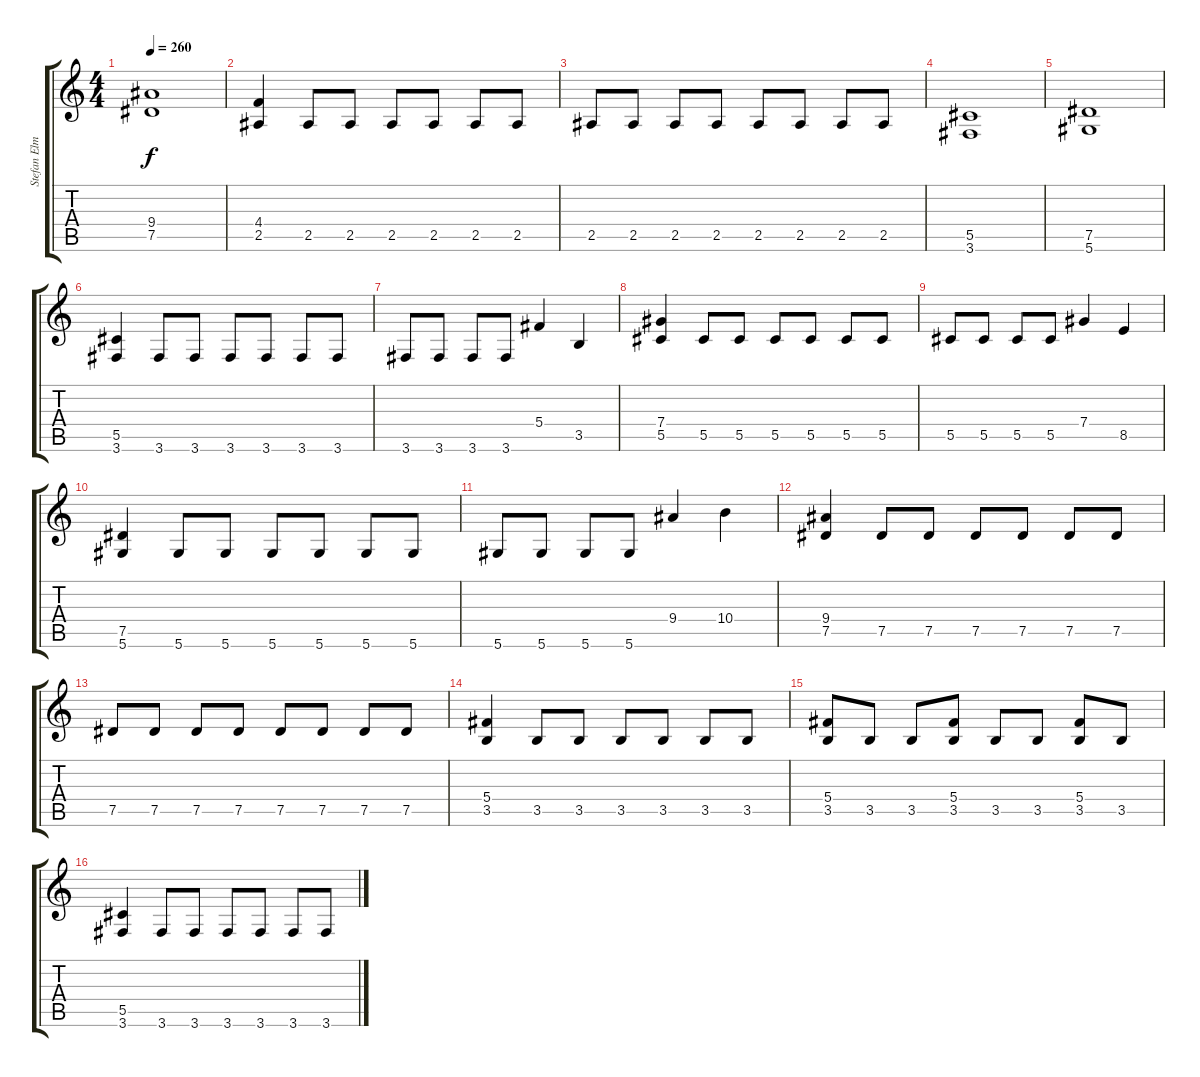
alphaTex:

\track ("Stefan Elmgren (Rhythm Guitar)" "Stefan Elm") {instrument distortionguitar}
\staff {score tabs}
\tuning (Eb4 Bb3 Gb3 Db3 Ab2 Eb2) {hide}
\ts (4 4)
\tempo 260
\clef g2
\ks c
(9.4 7.5).1{dy f} |
(4.4 2.5).4 2.5.8 2.5.8 2.5.8 2.5.8 2.5.8 2.5.8 |
2.5.8 2.5.8 2.5.8 2.5.8 2.5.8 2.5.8 2.5.8 2.5.8 |
(5.5 3.6).1 |
(7.5 5.6).1 |
(5.5 3.6).4 3.6.8 3.6.8 3.6.8 3.6.8 3.6.8 3.6.8 |
3.6.8 3.6.8 3.6.8 3.6.8 5.4.4 3.5.4 |
(7.4 5.5).4 5.5.8 5.5.8 5.5.8 5.5.8 5.5.8 5.5.8 |
5.5.8 5.5.8 5.5.8 5.5.8 7.4.4 8.5.4 |
(7.5 5.6).4 5.6.8 5.6.8 5.6.8 5.6.8 5.6.8 5.6.8 |
5.6.8 5.6.8 5.6.8 5.6.8 9.4.4 10.4.4 |
(9.4 7.5).4 7.5.8 7.5.8 7.5.8 7.5.8 7.5.8 7.5.8 |
7.5.8 7.5.8 7.5.8 7.5.8 7.5.8 7.5.8 7.5.8 7.5.8 |
(5.4 3.5).4 3.5.8 3.5.8 3.5.8 3.5.8 3.5.8 3.5.8 |
(5.4 3.5).8 3.5.8 3.5.8 (5.4 3.5).8 3.5.8 3.5.8 (5.4 3.5).8 3.5.8 |
(5.5 3.6).4 3.6.8 3.6.8 3.6.8 3.6.8 3.6.8 3.6.8
